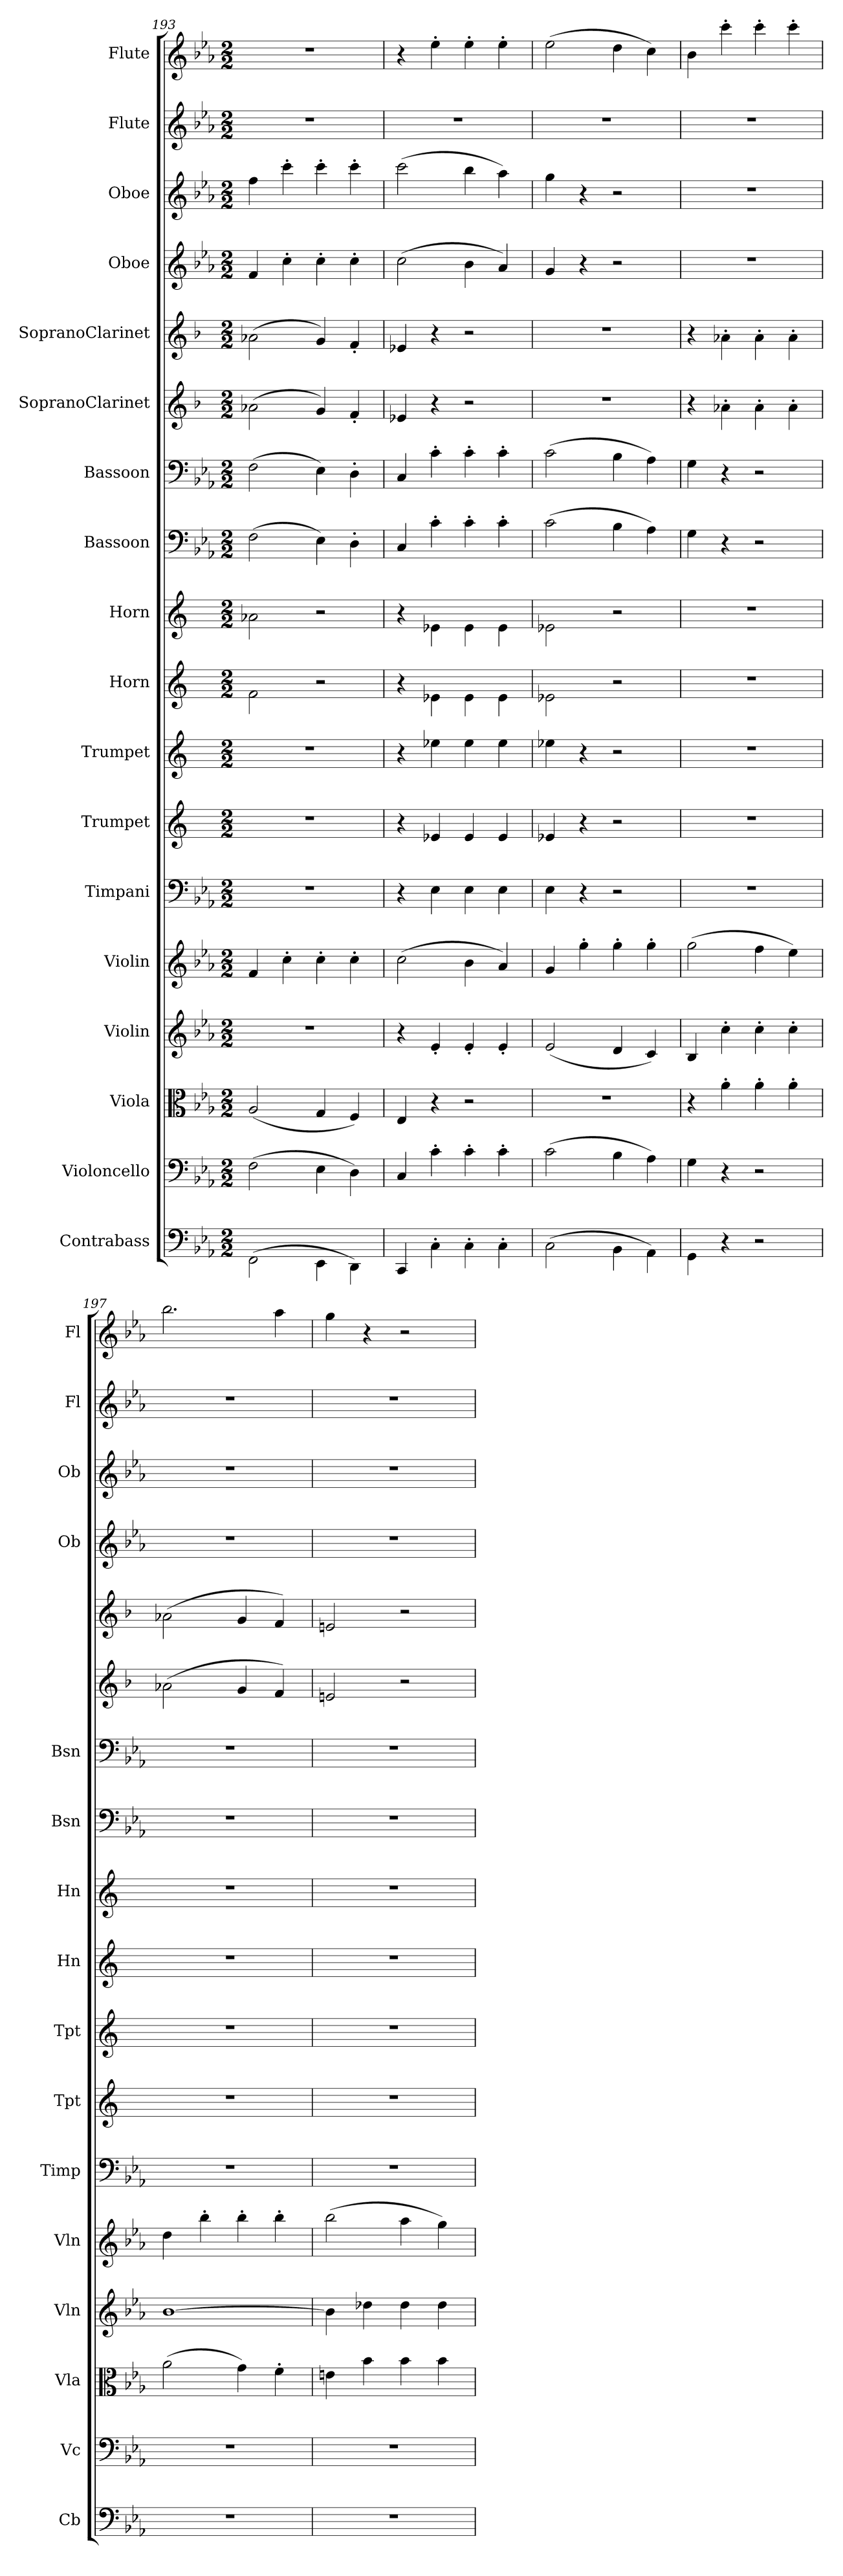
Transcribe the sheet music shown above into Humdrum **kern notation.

**kern	**kern	**kern	**kern	**kern	**kern	**kern	**kern	**kern	**kern	**kern	**kern	**kern	**kern	**kern	**kern	**kern	**kern
*part18	*part17	*part16	*part15	*part14	*part13	*part12	*part11	*part10	*part9	*part8	*part7	*part6	*part5	*part4	*part3	*part2	*part1
*staff18	*staff17	*staff16	*staff15	*staff14	*staff13	*staff12	*staff11	*staff10	*staff9	*staff8	*staff7	*staff6	*staff5	*staff4	*staff3	*staff2	*staff1
*I"Contrabass	*I"Violoncello	*I"Viola	*I"Violin	*I"Violin	*I"Timpani	*I"Trumpet	*I"Trumpet	*I"Horn	*I"Horn	*I"Bassoon	*I"Bassoon	*I"SopranoClarinet	*I"SopranoClarinet	*I"Oboe	*I"Oboe	*I"Flute	*I"Flute
*I'Cb	*I'Vc	*I'Vla	*I'Vln	*I'Vln	*I'Timp	*I'Tpt	*I'Tpt	*I'Hn	*I'Hn	*I'Bsn	*I'Bsn	*	*	*I'Ob	*I'Ob	*I'Fl	*I'Fl
*clefF4	*clefF4	*clefC3	*clefG2	*clefG2	*clefF4	*clefG2	*clefG2	*clefG2	*clefG2	*clefF4	*clefF4	*clefG2	*clefG2	*clefG2	*clefG2	*clefG2	*clefG2
*k[b-e-a-]	*k[b-e-a-]	*k[b-e-a-]	*k[b-e-a-]	*k[b-e-a-]	*k[b-e-a-]	*k[]	*k[]	*k[]	*k[]	*k[b-e-a-]	*k[b-e-a-]	*k[b-]	*k[b-]	*k[b-e-a-]	*k[b-e-a-]	*k[b-e-a-]	*k[b-e-a-]
*M2/2	*M2/2	*M2/2	*M2/2	*M2/2	*M2/2	*M2/2	*M2/2	*M2/2	*M2/2	*M2/2	*M2/2	*M2/2	*M2/2	*M2/2	*M2/2	*M2/2	*M2/2
=193	=193	=193	=193	=193	=193	=193	=193	=193	=193	=193	=193	=193	=193	=193	=193	=193	=193
(2FF\	(2F\	(2A-/	1r	4f/	1r	1r	1r	2f\	2a-X\	(2F\	(2F\	(2a-X\	(2a-X\	4f/	4ff\	1r	1r
.	.	.	.	4cc'\	.	.	.	.	.	.	.	.	.	4cc'\	4ccc'\	.	.
4EE-\	4E-\	4G/	.	4cc'\	.	.	.	2r	2r	4E-\)	4E-\)	4g/)	4g/)	4cc'\	4ccc'\	.	.
4DD\)	4D\)	4F/)	.	4cc'\	.	.	.	.	.	4D'\	4D'\	4f'/	4f'/	4cc'\	4ccc'\	.	.
=194	=194	=194	=194	=194	=194	=194	=194	=194	=194	=194	=194	=194	=194	=194	=194	=194	=194
4CC/	4C/	4E-/	4r	(2cc\	4r	4r	4r	4r	4r	4C/	4C/	4e-X/	4e-X/	(2cc\	(2ccc\	1r	4r
4C'\	4c'\	4r	4e-'/	.	4E-\	4e-X/	4ee-X\	4e-X\	4e-X\	4c'\	4c'\	4r	4r	.	.	.	4ee-'\
4C'\	4c'\	2r	4e-'/	4b-\	4E-\	4e-/	4ee-\	4e-\	4e-\	4c'\	4c'\	2r	2r	4b-\	4bb-\	.	4ee-'\
4C'\	4c'\	.	4e-'/	4a-/)	4E-\	4e-/	4ee-\	4e-\	4e-\	4c'\	4c'\	.	.	4a-/)	4aa-\)	.	4ee-'\
=195	=195	=195	=195	=195	=195	=195	=195	=195	=195	=195	=195	=195	=195	=195	=195	=195	=195
(2C\	(2c\	1r	(2e-/	4g/	4E-\	4e-X/	4ee-X\	2e-X\	2e-X\	(2c\	(2c\	1r	1r	4g/	4gg\	1r	(2ee-\
.	.	.	.	4gg'\	4r	4r	4r	.	.	.	.	.	.	4r	4r	.	.
4BB-\	4B-\	.	4d/	4gg'\	2r	2r	2r	2r	2r	4B-\	4B-\	.	.	2r	2r	.	4dd\
4AA-\)	4A-\)	.	4c/)	4gg'\	.	.	.	.	.	4A-\)	4A-\)	.	.	.	.	.	4cc\)
=196	=196	=196	=196	=196	=196	=196	=196	=196	=196	=196	=196	=196	=196	=196	=196	=196	=196
4GG\	4G\	4r	4B-/	(2gg\	1r	1r	1r	1r	1r	4G\	4G\	4r	4r	1r	1r	1r	4b-\
4r	4r	4a-'\	4cc'\	.	.	.	.	.	.	4r	4r	4a-X'\	4a-X'\	.	.	.	4ccc'\
2r	2r	4a-'\	4cc'\	4ff\	.	.	.	.	.	2r	2r	4a-'\	4a-'\	.	.	.	4ccc'\
.	.	4a-'\	4cc'\	4ee-\)	.	.	.	.	.	.	.	4a-'\	4a-'\	.	.	.	4ccc'\
=197	=197	=197	=197	=197	=197	=197	=197	=197	=197	=197	=197	=197	=197	=197	=197	=197	=197
1r	1r	(2a-\	[1b-\	4dd\	1r	1r	1r	1r	1r	1r	1r	(2a-X\	(2a-X\	1r	1r	1r	2.bb-\
.	.	.	.	4bb-'\	.	.	.	.	.	.	.	.	.	.	.	.	.
.	.	4g\)	.	4bb-'\	.	.	.	.	.	.	.	4g/	4g/	.	.	.	.
.	.	4f'\	.	4bb-'\	.	.	.	.	.	.	.	4f/)	4f/)	.	.	.	4aa-\
=198	=198	=198	=198	=198	=198	=198	=198	=198	=198	=198	=198	=198	=198	=198	=198	=198	=198
1r	1r	4en\	4b-\]	(2bb-\	1r	1r	1r	1r	1r	1r	1r	2en/	2en/	1r	1r	1r	4gg\
.	.	4b-\	4dd-X\	.	.	.	.	.	.	.	.	.	.	.	.	.	4r
.	.	4b-\	4dd-\	4aa-\	.	.	.	.	.	.	.	2r	2r	.	.	.	2r
.	.	4b-\	4dd-\	4gg\)	.	.	.	.	.	.	.	.	.	.	.	.	.
=	=	=	=	=	=	=	=	=	=	=	=	=	=	=	=	=	=
*-	*-	*-	*-	*-	*-	*-	*-	*-	*-	*-	*-	*-	*-	*-	*-	*-	*-
